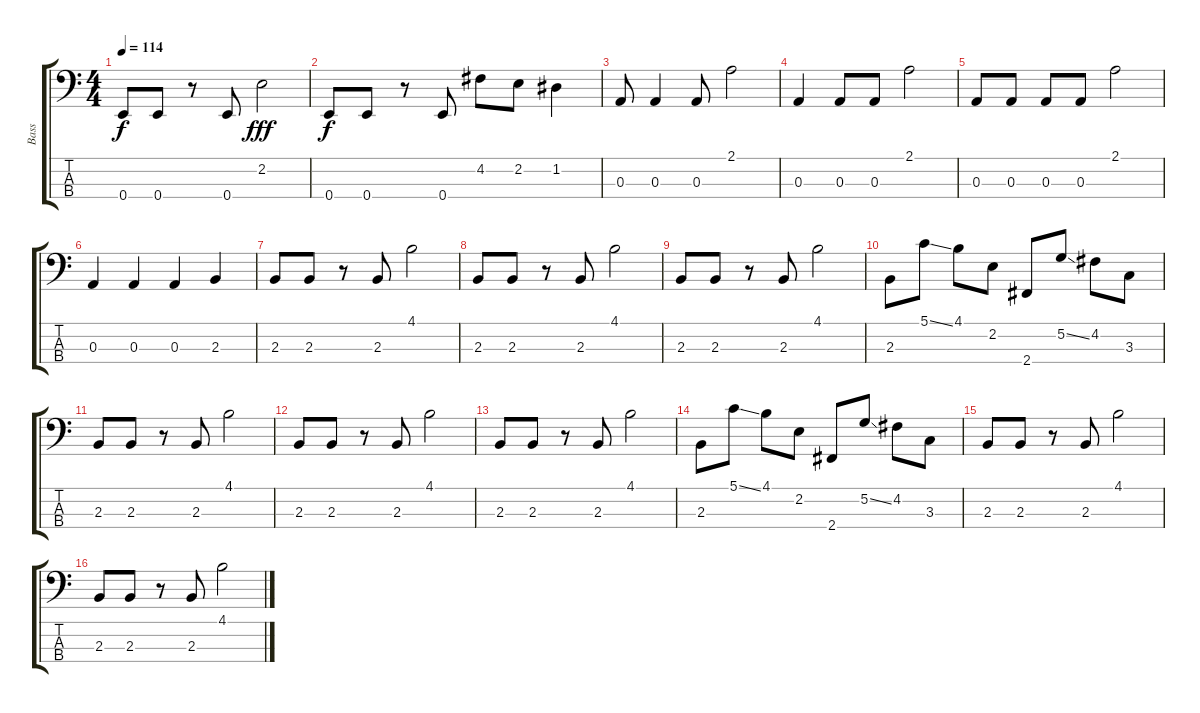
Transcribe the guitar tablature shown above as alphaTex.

\track ("Bass" "Bass") {instrument electricbasspick}
\staff {score tabs}
\tuning (G2 D2 A1 E1) {hide}
\ts (4 4)
\tempo 114
\clef f4
\ks c
0.4.8{dy f} 0.4.8 r.8 0.4.8 2.2.2{dy fff} |
0.4.8{dy f} 0.4.8 r.8 0.4.8 4.2.8 2.2.8 1.2.4 |
0.3.8 0.3.4 0.3.8 2.1.2 |
0.3.4 0.3.8 0.3.8 2.1.2 |
0.3.8 0.3.8 0.3.8 0.3.8 2.1.2 |
0.3.4 0.3.4 0.3.4 2.3.4 |
2.3.8 2.3.8 r.8 2.3.8 4.1.2 |
2.3.8 2.3.8 r.8 2.3.8 4.1.2 |
2.3.8 2.3.8 r.8 2.3.8 4.1.2 |
2.3.8 5.1{ss}.8 4.1.8 2.2.8 2.4.8 5.2{ss}.8 4.2.8 3.3.8 |
2.3.8 2.3.8 r.8 2.3.8 4.1.2 |
2.3.8 2.3.8 r.8 2.3.8 4.1.2 |
2.3.8 2.3.8 r.8 2.3.8 4.1.2 |
2.3.8 5.1{ss}.8 4.1.8 2.2.8 2.4.8 5.2{ss}.8 4.2.8 3.3.8 |
2.3.8 2.3.8 r.8 2.3.8 4.1.2 |
2.3.8 2.3.8 r.8 2.3.8 4.1.2
